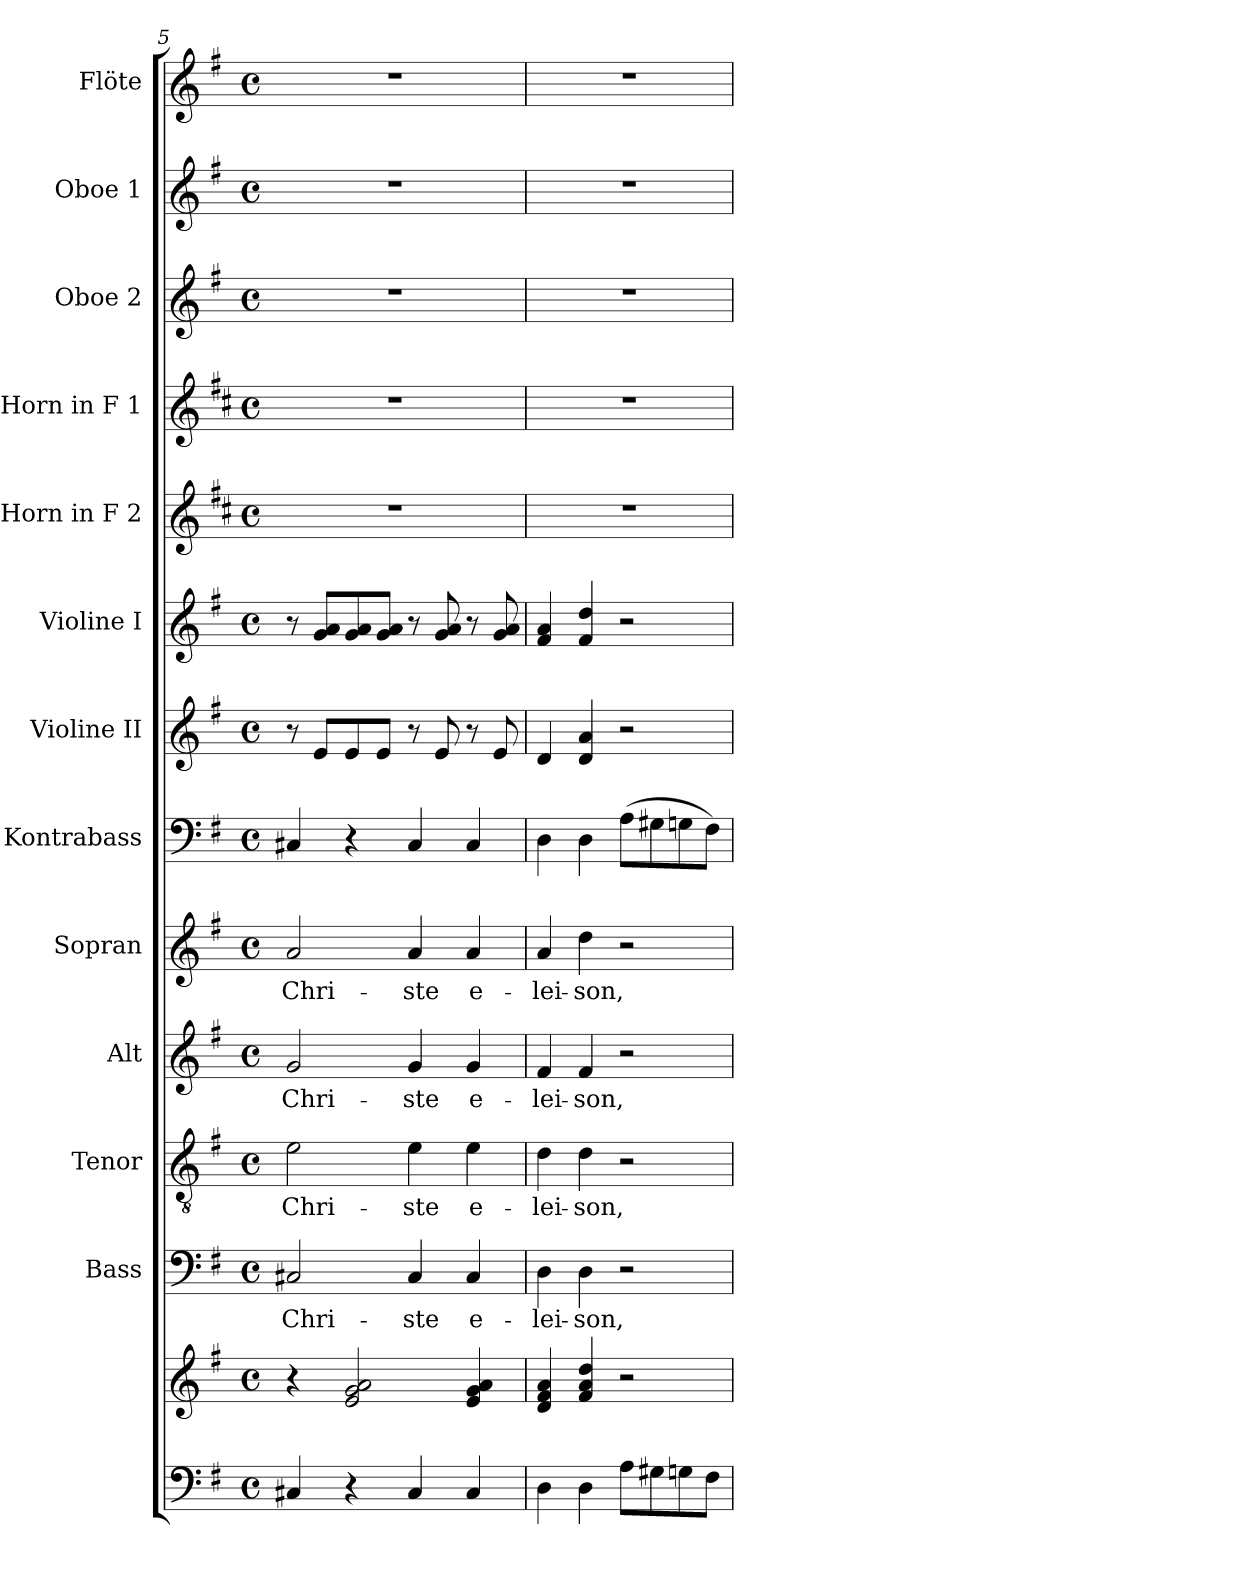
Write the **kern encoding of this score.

**kern	**kern	**kern	**text	**kern	**text	**kern	**text	**kern	**text	**kern	**kern	**kern	**kern	**kern	**kern	**kern	**kern
*part13	*part13	*part12	*part12	*part11	*part11	*part10	*part10	*part9	*part9	*part8	*part7	*part6	*part5	*part4	*part3	*part2	*part1
*staff14	*staff13	*staff12	*staff12	*staff11	*staff11	*staff10	*staff10	*staff9	*staff9	*staff8	*staff7	*staff6	*staff5	*staff4	*staff3	*staff2	*staff1
*	*	*I"Bass	*	*I"Tenor	*	*I"Alt	*	*I"Sopran	*	*I"Kontrabass	*I"Violine II	*I"Violine I	*I"Horn in F 2	*I"Horn in F 1	*I"Oboe 2	*I"Oboe 1	*I"Flöte
*	*	*I'B.	*	*I'T.	*	*I'A.	*	*I'S.	*	*I'Kb.	*I'Vl. II	*I'Vl. I	*	*	*I'Ob. 2	*I'Ob. 1	*I'Fl.
*clefF4	*clefG2	*clefF4	*	*clefGv2	*	*clefG2	*	*clefG2	*	*clefF4	*clefG2	*clefG2	*clefG2	*clefG2	*clefG2	*clefG2	*clefG2
*	*	*	*	*	*	*	*	*	*	*ITrd7c12	*	*	*ITrd4c7	*ITrd4c7	*	*	*
*k[f#]	*k[f#]	*k[f#]	*	*k[f#]	*	*k[f#]	*	*k[f#]	*	*k[f#]	*k[f#]	*k[f#]	*k[f#]	*k[f#]	*k[f#]	*k[f#]	*k[f#]
*G:	*G:	*G:	*	*G:	*	*G:	*	*G:	*	*G:	*G:	*G:	*G:	*G:	*G:	*G:	*G:
*M4/4	*M4/4	*M4/4	*	*M4/4	*	*M4/4	*	*M4/4	*	*M4/4	*M4/4	*M4/4	*M4/4	*M4/4	*M4/4	*M4/4	*M4/4
*met(c)	*met(c)	*met(c)	*	*met(c)	*	*met(c)	*	*met(c)	*	*met(c)	*met(c)	*met(c)	*met(c)	*met(c)	*met(c)	*met(c)	*met(c)
=5	=5	=5	=5	=5	=5	=5	=5	=5	=5	=5	=5	=5	=5	=5	=5	=5	=5
!	!	!	!LO:LY:b	!	!LO:LY:b	!	!LO:LY:b	!	!LO:LY:b	!	!	!	!	!	!	!	!
4C#X/	4r	2C#X/	Chri-	2e\	Chri-	2g/	Chri-	2a/	Chri-	4CC#X/	8r	8r	1r	1r	1r	1r	1r
.	.	.	.	.	.	.	.	.	.	.	8e/L	8g/ 8a/L	.	.	.	.	.
4r	2e/ 2g/ 2a/	.	.	.	.	.	.	.	.	4r	8e/	8g/ 8a/	.	.	.	.	.
.	.	.	.	.	.	.	.	.	.	.	8e/J	8g/ 8a/J	.	.	.	.	.
!	!	!	!LO:LY:b	!	!LO:LY:b	!	!LO:LY:b	!	!LO:LY:b	!	!	!	!	!	!	!	!
4C#/	.	4C#/	-ste	4e\	-ste	4g/	-ste	4a/	-ste	4CC#/	8r	8r	.	.	.	.	.
.	.	.	.	.	.	.	.	.	.	.	8e/	8g/ 8a/	.	.	.	.	.
!	!	!	!LO:LY:b	!	!LO:LY:b	!	!LO:LY:b	!	!LO:LY:b	!	!	!	!	!	!	!	!
4C#/	4e/ 4g/ 4a/	4C#/	e-	4e\	e-	4g/	e-	4a/	e-	4CC#/	8r	8r	.	.	.	.	.
.	.	.	.	.	.	.	.	.	.	.	8e/	8g/ 8a/	.	.	.	.	.
!!LO:PB:g=z
=6	=6	=6	=6	=6	=6	=6	=6	=6	=6	=6	=6	=6	=6	=6	=6	=6	=6
!	!	!	!LO:LY:b	!	!LO:LY:b	!	!LO:LY:b	!	!LO:LY:b	!	!	!	!	!	!	!	!
4D\	4d/ 4f#/ 4a/	4D\	-lei-	4d\	-lei-	4f#/	-lei-	4a/	-lei-	4DD\	4d/	4f#/ 4a/	1r	1r	1r	1r	1r
!	!	!	!LO:LY:b	!	!LO:LY:b	!	!LO:LY:b	!	!LO:LY:b	!	!	!	!	!	!	!	!
4D\	4f#/ 4a/ 4dd/	4D\	-son,	4d\	-son,	4f#/	-son,	4dd\	-son,	4DD\	4d/ 4a/	4f#/ 4dd/	.	.	.	.	.
8A\L	2r	2r	.	2r	.	2r	.	2r	.	(>8AA\L	2r	2r	.	.	.	.	.
8G#X\	.	.	.	.	.	.	.	.	.	8GG#X\	.	.	.	.	.	.	.
8Gn\	.	.	.	.	.	.	.	.	.	8GGn\	.	.	.	.	.	.	.
8F#\J	.	.	.	.	.	.	.	.	.	8FF#\J)	.	.	.	.	.	.	.
=	=	=	=	=	=	=	=	=	=	=	=	=	=	=	=	=	=
*-	*-	*-	*-	*-	*-	*-	*-	*-	*-	*-	*-	*-	*-	*-	*-	*-	*-
